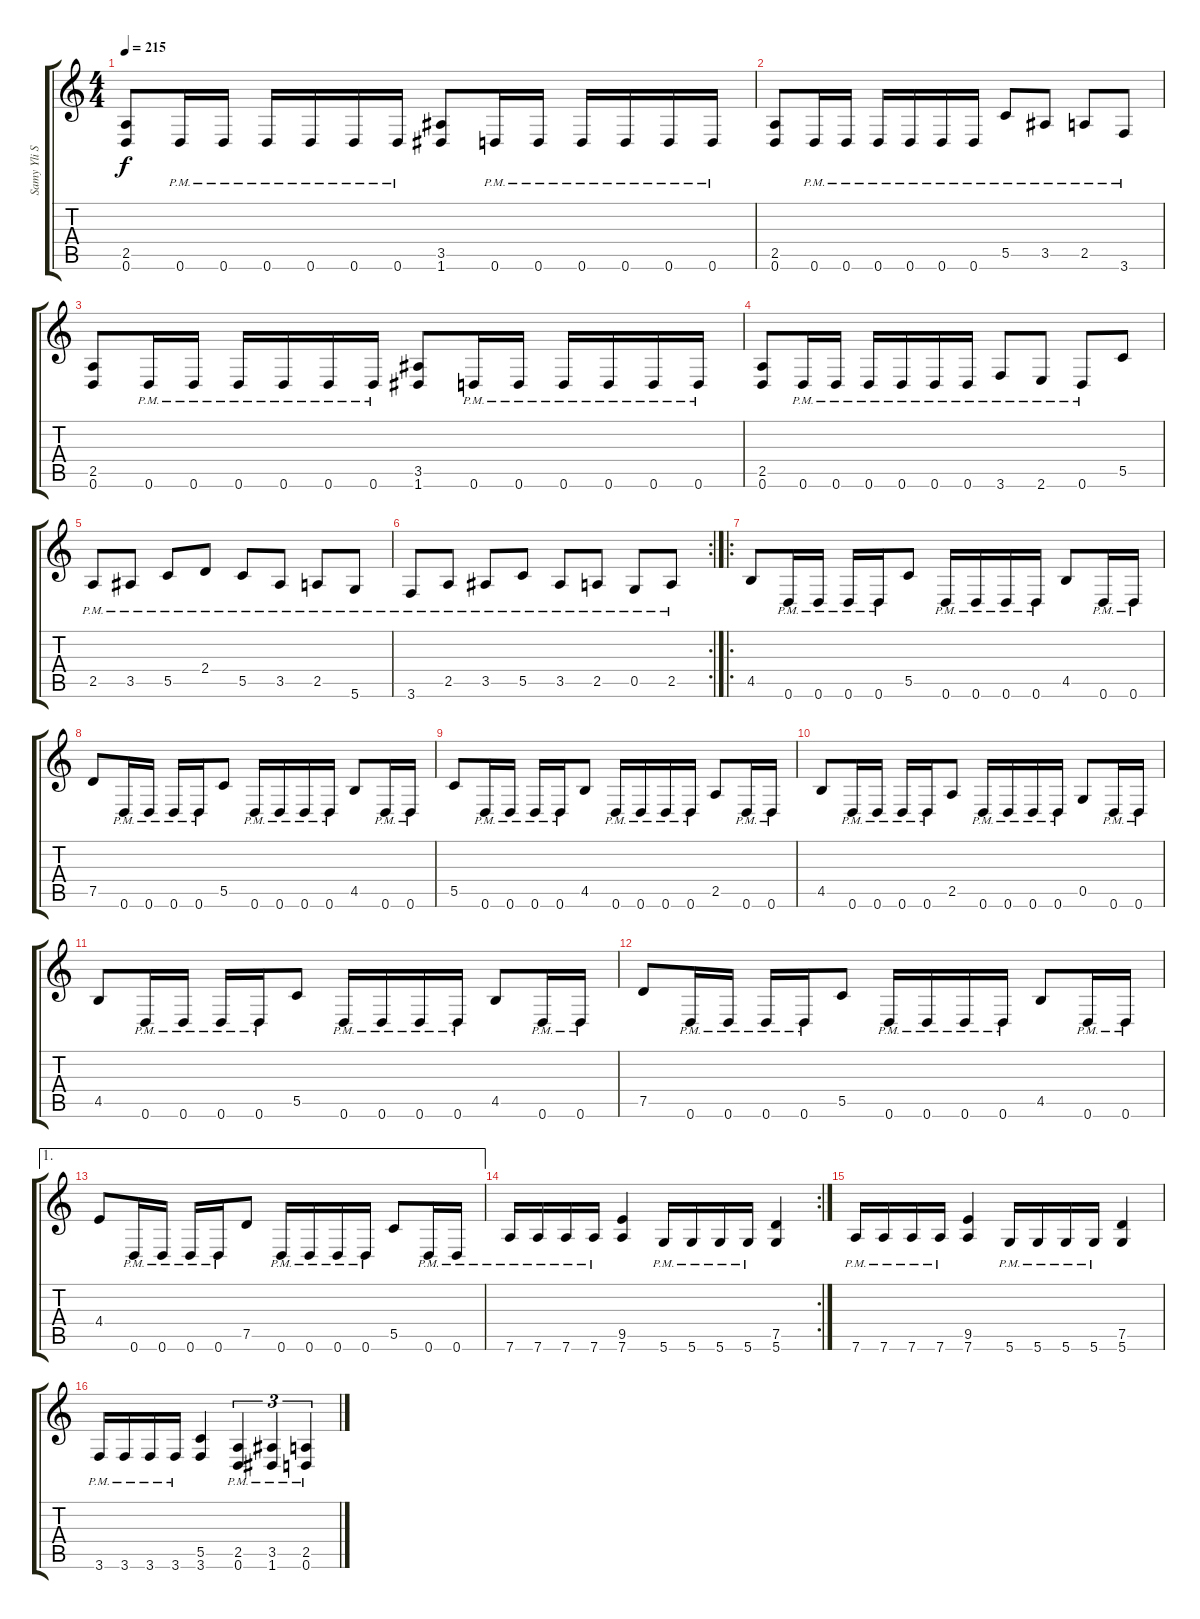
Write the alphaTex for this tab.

\track ("Samy Yli Sirniö" "Samy Yli S") {instrument distortionguitar}
\staff {score tabs}
\tuning (D4 A3 F3 C3 G2 D2) {hide}
\ts (4 4)
\tempo 215
\clef g2
\ks c
(2.5 0.6).8{dy f} 0.6{pm}.16 0.6{pm}.16 0.6{pm}.16 0.6{pm}.16 0.6{pm}.16 0.6{pm}.16 (3.5 1.6).8 0.6{pm}.16 0.6{pm}.16 0.6{pm}.16 0.6{pm}.16 0.6{pm}.16 0.6{pm}.16 |
(2.5 0.6).8 0.6{pm}.16 0.6{pm}.16 0.6{pm}.16 0.6{pm}.16 0.6{pm}.16 0.6{pm}.16 5.5{pm}.8 3.5{pm}.8 2.5{pm}.8 3.6{pm}.8 |
(2.5 0.6).8 0.6{pm}.16 0.6{pm}.16 0.6{pm}.16 0.6{pm}.16 0.6{pm}.16 0.6{pm}.16 (3.5 1.6).8 0.6{pm}.16 0.6{pm}.16 0.6{pm}.16 0.6{pm}.16 0.6{pm}.16 0.6{pm}.16 |
(2.5 0.6).8 0.6{pm}.16 0.6{pm}.16 0.6{pm}.16 0.6{pm}.16 0.6{pm}.16 0.6{pm}.16 3.6{pm}.8 2.6{pm}.8 0.6{pm}.8 5.5.8 |
2.5{pm}.8 3.5{pm}.8 5.5{pm}.8 2.4{pm}.8 5.5{pm}.8 3.5{pm}.8 2.5{pm}.8 5.6{pm}.8 |
\rc 2
3.6{pm}.8 2.5{pm}.8 3.5{pm}.8 5.5{pm}.8 3.5{pm}.8 2.5{pm}.8 0.5{pm}.8 2.5{pm}.8 |
\ro
4.5.8 0.6{pm}.16 0.6{pm}.16 0.6{pm}.16 0.6{pm}.16 5.5.8 0.6{pm}.16 0.6{pm}.16 0.6{pm}.16 0.6{pm}.16 4.5.8 0.6{pm}.16 0.6{pm}.16 |
7.5.8 0.6{pm}.16 0.6{pm}.16 0.6{pm}.16 0.6{pm}.16 5.5.8 0.6{pm}.16 0.6{pm}.16 0.6{pm}.16 0.6{pm}.16 4.5.8 0.6{pm}.16 0.6{pm}.16 |
5.5.8 0.6{pm}.16 0.6{pm}.16 0.6{pm}.16 0.6{pm}.16 4.5.8 0.6{pm}.16 0.6{pm}.16 0.6{pm}.16 0.6{pm}.16 2.5.8 0.6{pm}.16 0.6{pm}.16 |
4.5.8 0.6{pm}.16 0.6{pm}.16 0.6{pm}.16 0.6{pm}.16 2.5.8 0.6{pm}.16 0.6{pm}.16 0.6{pm}.16 0.6{pm}.16 0.5.8 0.6{pm}.16 0.6{pm}.16 |
4.5.8 0.6{pm}.16 0.6{pm}.16 0.6{pm}.16 0.6{pm}.16 5.5.8 0.6{pm}.16 0.6{pm}.16 0.6{pm}.16 0.6{pm}.16 4.5.8 0.6{pm}.16 0.6{pm}.16 |
7.5.8 0.6{pm}.16 0.6{pm}.16 0.6{pm}.16 0.6{pm}.16 5.5.8 0.6{pm}.16 0.6{pm}.16 0.6{pm}.16 0.6{pm}.16 4.5.8 0.6{pm}.16 0.6{pm}.16 |
\ae 1
4.4.8 0.6{pm}.16 0.6{pm}.16 0.6{pm}.16 0.6{pm}.16 7.5.8 0.6{pm}.16 0.6{pm}.16 0.6{pm}.16 0.6{pm}.16 5.5.8 0.6{pm}.16 0.6{pm}.16 |
\rc 2
7.6{pm}.16 7.6{pm}.16 7.6{pm}.16 7.6{pm}.16 (9.5 7.6).4 5.6{pm}.16 5.6{pm}.16 5.6{pm}.16 5.6{pm}.16 (7.5 5.6).4 |
7.6{pm}.16 7.6{pm}.16 7.6{pm}.16 7.6{pm}.16 (9.5 7.6).4 5.6{pm}.16 5.6{pm}.16 5.6{pm}.16 5.6{pm}.16 (7.5 5.6).4 |
3.6{pm}.16 3.6{pm}.16 3.6{pm}.16 3.6{pm}.16 (5.5 3.6).4 (2.5{pm} 0.6{pm}).4{tu (3 2)} (3.5{pm} 1.6{pm}).4{tu (3 2)} (2.5{pm} 0.6{pm}).4{tu (3 2)}
